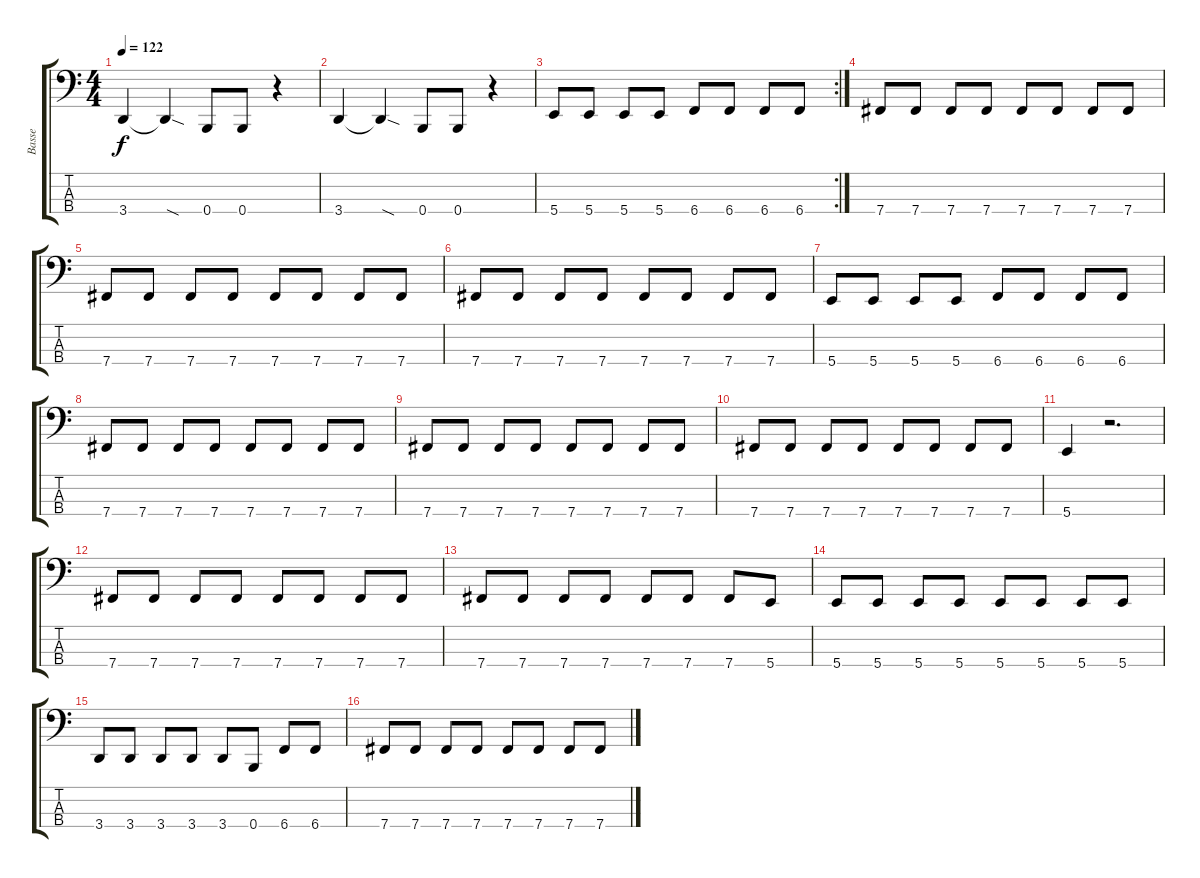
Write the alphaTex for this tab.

\track ("Basse" "Basse") {instrument electricbassfinger}
\staff {score tabs}
\tuning (D2 A1 E1 B0) {hide}
\ts (4 4)
\tempo 122
\clef f4
\ks c
3.4.4{dy f} 3.4{sod t}.4 0.4.8 0.4.8 r.4 |
3.4.4 3.4{sod t}.4 0.4.8 0.4.8 r.4 |
\rc 2
5.4.8 5.4.8 5.4.8 5.4.8 6.4.8 6.4.8 6.4.8 6.4.8 |
7.4.8 7.4.8 7.4.8 7.4.8 7.4.8 7.4.8 7.4.8 7.4.8 |
7.4.8 7.4.8 7.4.8 7.4.8 7.4.8 7.4.8 7.4.8 7.4.8 |
7.4.8 7.4.8 7.4.8 7.4.8 7.4.8 7.4.8 7.4.8 7.4.8 |
5.4.8 5.4.8 5.4.8 5.4.8 6.4.8 6.4.8 6.4.8 6.4.8 |
7.4.8 7.4.8 7.4.8 7.4.8 7.4.8 7.4.8 7.4.8 7.4.8 |
7.4.8 7.4.8 7.4.8 7.4.8 7.4.8 7.4.8 7.4.8 7.4.8 |
7.4.8 7.4.8 7.4.8 7.4.8 7.4.8 7.4.8 7.4.8 7.4.8 |
5.4.4 r.2{d} |
7.4.8 7.4.8 7.4.8 7.4.8 7.4.8 7.4.8 7.4.8 7.4.8 |
7.4.8 7.4.8 7.4.8 7.4.8 7.4.8 7.4.8 7.4.8 5.4.8 |
5.4.8 5.4.8 5.4.8 5.4.8 5.4.8 5.4.8 5.4.8 5.4.8 |
3.4.8 3.4.8 3.4.8 3.4.8 3.4.8 0.4.8 6.4.8 6.4.8 |
7.4.8 7.4.8 7.4.8 7.4.8 7.4.8 7.4.8 7.4.8 7.4.8
